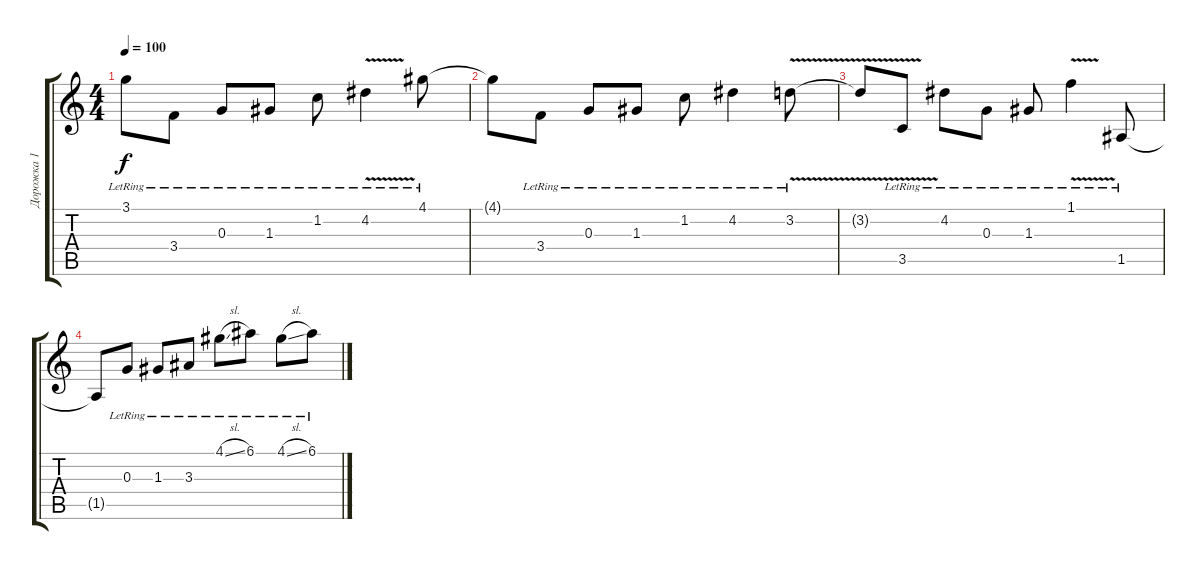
\track ("Дорожка 1" "Дорожка 1") {instrument acousticguitarsteel}
\staff {score tabs}
\tuning (E4 B3 G3 D3 A2 E2) {hide}
\ts (4 4)
\tempo 100
\clef g2
\ks c
3.1{lr}.8{dy f} 3.4{lr}.8 0.3{lr}.8 1.3{lr}.8 1.2{lr}.8 4.2{v lr}.4 4.1{lr}.8 |
4.1{t}.8 3.4{lr}.8 0.3{lr}.8 1.3{lr}.8 1.2{lr}.8 4.2{lr}.4 3.2{v lr}.8 |
3.2{t}.8 3.5{v lr}.8 4.2{lr}.8 0.3{lr}.8 1.3{lr}.8 1.1{v lr}.4 1.5{lr}.8 |
1.5{t}.8 0.3{lr}.8 1.3{lr}.8 3.3{lr}.8 4.1{sl lr}.8 6.1{lr}.8 4.1{sl lr}.8 6.1{lr}.8
